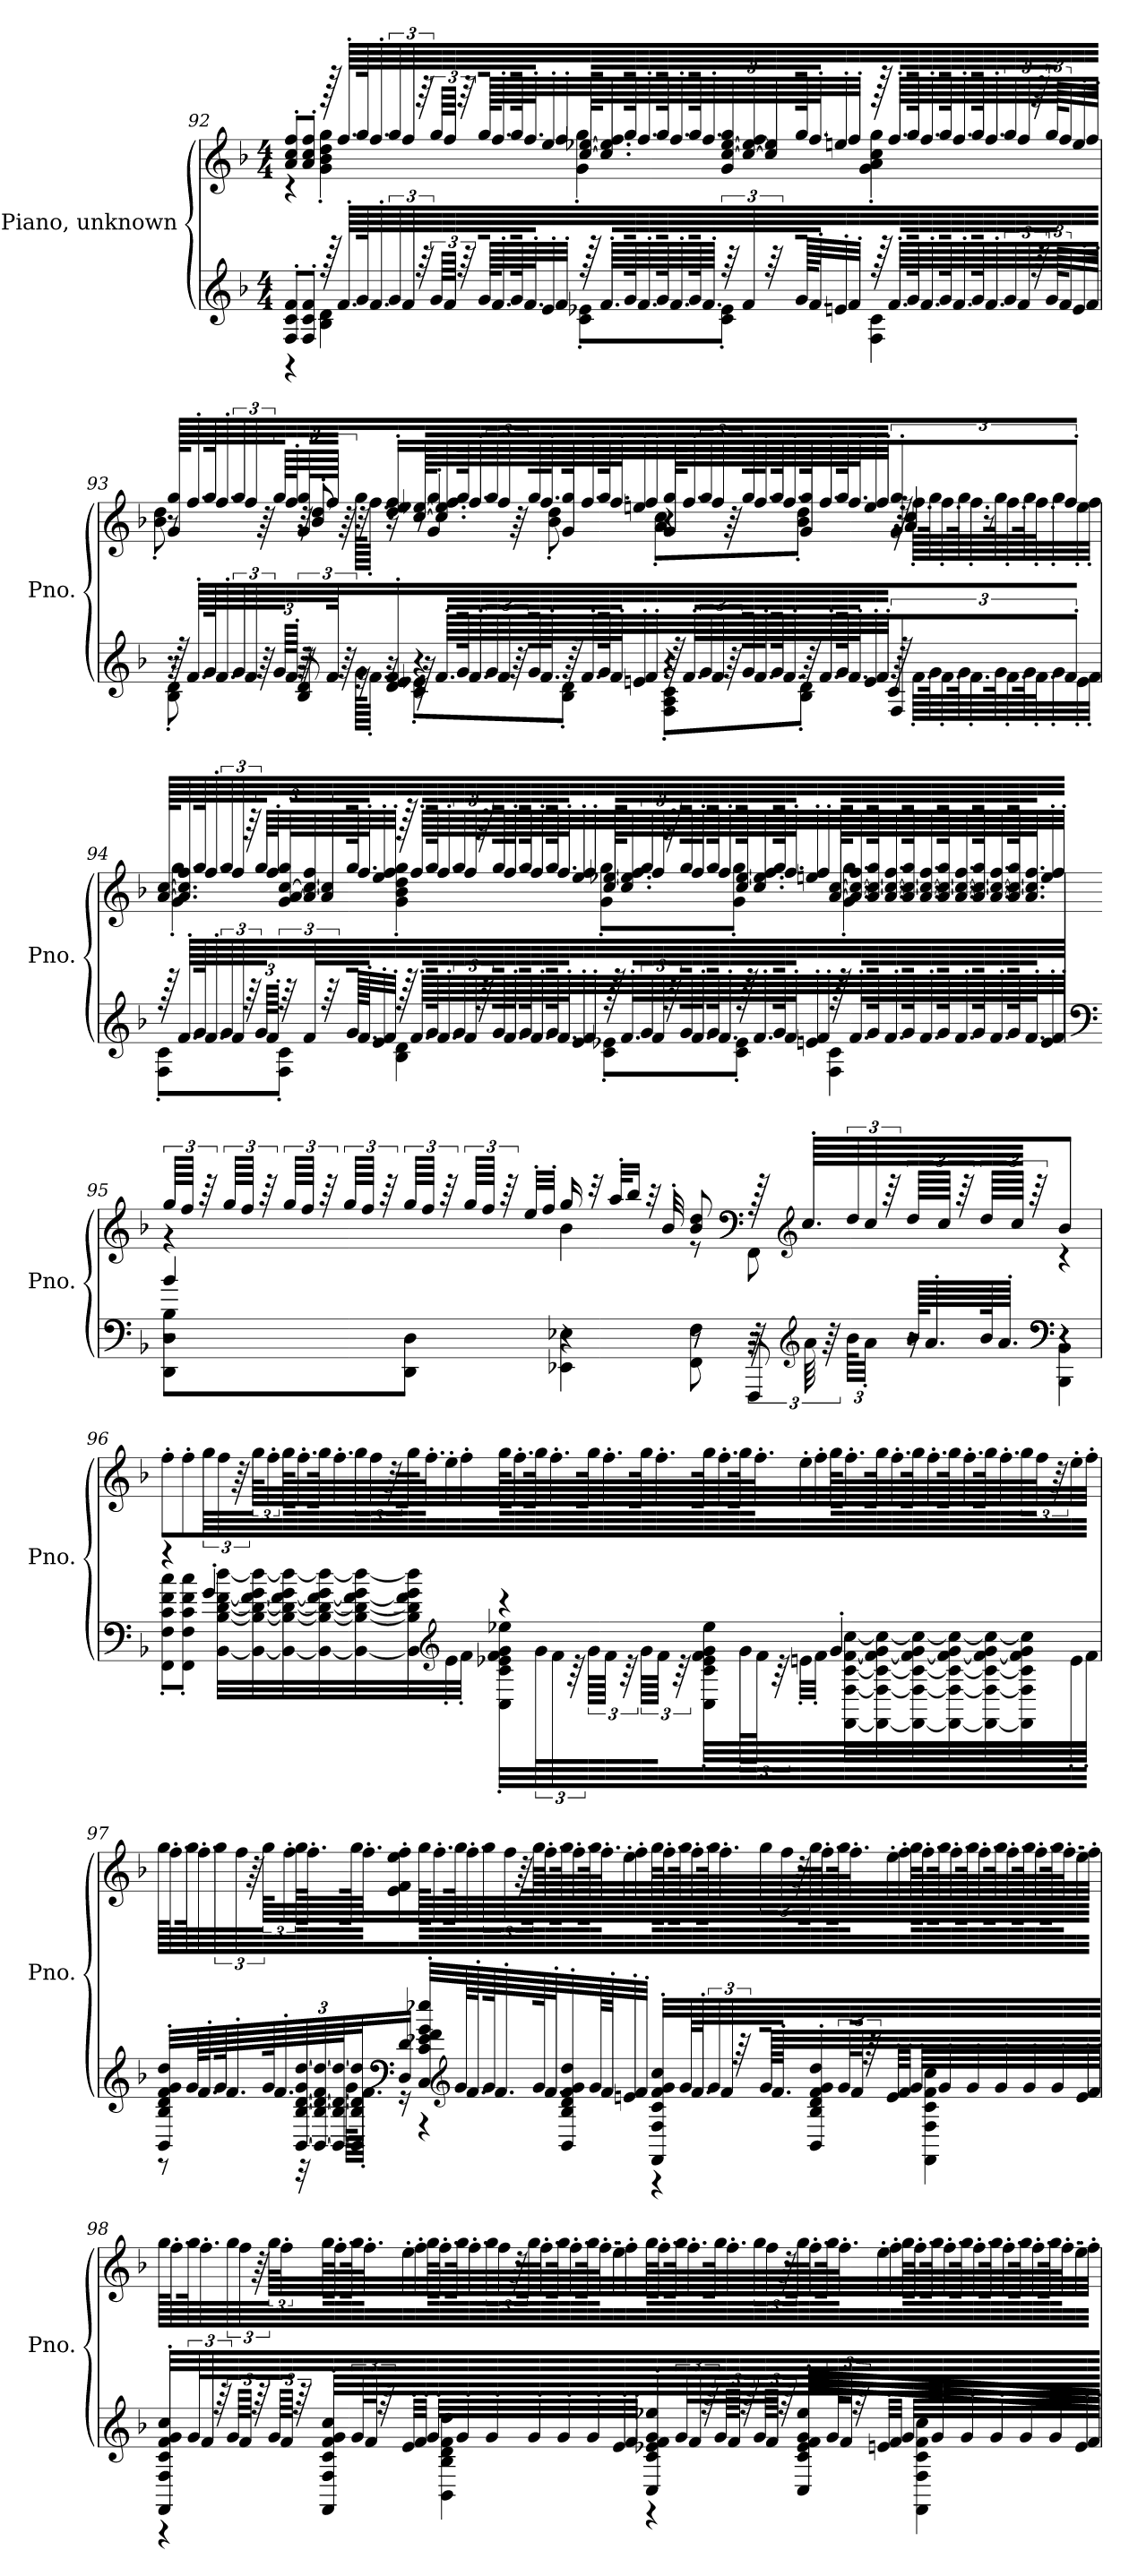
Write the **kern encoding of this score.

**kern	**kern
*part1	*part1
*staff2	*staff1
*I"Piano, unknown	*
*I'Pno.	*
!!LO:LB:g=z
*clefG2	*clefG2
*k[b-]	*k[b-]
*M4/4	*M4/4
=92	=92
*^	*^
8F/' 8c/' 8f/'L	4r	8a/' 8cc/' 8ff/'L	4r
8F/' 8c/' 8f/'J	.	8a/' 8cc/' 8ff/'J	.
128r	4B-\ 4d\	128r	4g\' 4b-\' 4dd\' 4gg\'
64.f'/LLLL	.	64.ff'/LLLL	.
128g/K	.	128gg/K	.
64.f'/	.	64.ff'/	.
96g/	.	96gg/	.
96f/JJJJ	.	96ff/JJJJ	.
96r	.	96r	.
96g/LLLL	.	96gg/LLLL	.
96f/JJJJ	.	96ff/JJJJ	.
96r	.	96r	.
128g/KLLLL	.	128gg/KLLLL	.
64.f'/	.	64.ff'/	.
128g/K	.	128gg/K	.
64.f'/J	.	64.ff'/J	.
32e'/	.	32ee'/	.
32f'/JJJ	.	32ff'/	.
128r	8c\' 8e-X\'L	[128cc/ [128ee-X/KL	4g\' 4gg\'
64.f'/LLLL	.	64.cc/] 64.ee-/] 64.ff/	.
128g/K	.	128gg/K	.
64.f'/	.	64.ff'/	.
128g/K	.	128gg/K	.
64.f'/	.	64.ff'/	.
128g/K	.	128gg/K	.
64.f'/JJJJ	.	64.ff'/	.
*	*	*Xbrackettup	*
96r	8c\' 8e-\'J	96g/ [96cc/ [96ee-/ 96gg/	.
96f/	.	96cc/_ 96ee-/_ 96ff/	.
96r	.	96cc/] 96ee-/]	.
128g/KLLLL	.	128gg/K	.
64.f'/J	.	64.ff'/J	.
32en'/	.	32een'/	.
32f'/JJJ	.	32ff'/JJJ	.
128r	4F\ 4c\	128r	4g\' 4a\' 4cc\' 4gg\'
64.f'/LLLL	.	64.ff'/LLLL	.
128g/K	.	128gg/K	.
64.f'/	.	64.ff'/	.
128g/K	.	128gg/K	.
64.f'/	.	64.ff'/	.
128g/K	.	128gg/K	.
64.f'/	.	64.ff'/	.
*	*	*brackettup	*
96g/	.	96gg/	.
96f/JJJJ	.	96ff/JJJJ	.
96r	.	96r	.
96g/KLLL	.	96gg/KLLL	.
48f'/	.	48ff'/	.
32e'/	.	32ee'/	.
32f'/JJJ	.	32ff'/JJJ	.
!!LO:LB:g=z
=93	=93	=93	=93
*	*^	*	*^
128r	8B-\' 8d\'	8r	128g/ 128gg/KLLLL	8b-\' 8dd\'	8r
64.f'/LLLL	.	.	64.ff'/	.	.
128g/K	.	.	128gg/K	.	.
64.f'/	.	.	64.ff'/	.	.
96g/	.	.	96gg/	.	.
96f/JJJJ	.	.	96ff/JJJJ	.	.
96r	.	.	96r	.	.
96g/KLLL	.	.	96gg/KLLL	.	.
48f'/JJJ	.	.	48ff'/	.	.
96r	32r	8B-/' 8d/'	96g/ 96gg/L	32r	8b-/' 8dd/'
96f/	.	.	96ff/JJJJ	.	.
96r	.	.	96r	.	.
32r	128g\KLLLL	.	32r	128gg\KLLLL	.
.	64.f'\JJJJ	.	.	64.ff'\JJJJ	.
16d/' 16e/' 16f/'	16r	.	16dd/' 16ee/' 16ff/'LL	16r	.
128r	8c\' 8e-X\'L	4r	[128cc/ [128ee-X/KLL	8r	4g/' 4gg/'
64.f'/LLLL	.	.	64.cc/] 64.ee-/] 64.ff/	.	.
128g/K	.	.	128gg/K	.	.
64.f'/	.	.	64.ff'/	.	.
96g/	.	.	96gg/	.	.
96f/JJJJ	.	.	96ff/JJJJ	.	.
96r	.	.	96r	.	.
128g/KLLLL	.	.	128gg/KLLLL	.	.
64.f'/JJJJ	.	.	64.ff'/	.	.
128r	8B-\' 8d\'J	.	128g/ 128gg/K	8b-\' 8dd\'	.
64.f'/LLLL	.	.	64.ff'/	.	.
128g/K	.	.	128gg/K	.	.
64.f'/J	.	.	64.ff'/J	.	.
32en'/	.	.	32een'/	.	.
32f'/JJJ	.	.	32ff'/	.	.
128r	8F\' 8A\' 8c\'L	4r	128g/ 128gg/KL	8a\' 8cc\'L	4r
64.f'/LLLL	.	.	64.ff'/	.	.
96g/	.	.	96gg/	.	.
96f/JJJJ	.	.	96ff/JJJJ	.	.
96r	.	.	96r	.	.
128g/KLLLL	.	.	128gg/KLLLL	.	.
64.f'/	.	.	64.ff'/	.	.
128g/K	.	.	128gg/K	.	.
64.f'/JJJJ	.	.	64.ff'/	.	.
128r	8B-\' 8d\'J	.	128g/ 128gg/K	8b-\' 8dd\'J	.
64.f'/LLLL	.	.	64.ff'/	.	.
128g/K	.	.	128gg/K	.	.
64.f'/J	.	.	64.ff'/J	.	.
32e'/	.	.	32ee'/	.	.
32f'/JJJ	.	.	32ff'/JJ	.	.
6F/	128r	4c/	12g/' 12gg/'J	128r	4a/ 4cc/
.	64.f'\LLLL	.	.	64.ff'\LLLL	.
.	128g\K	.	.	128gg\K	.
.	64.f'\	.	.	64.ff'\	.
.	128g\K	.	.	128gg\K	.
.	64.f'\	.	.	64.ff'\	.
.	.	.	12r	.	.
.	128g\K	.	.	128gg\K	.
.	64.f'\	.	.	64.ff'\	.
.	128g\K	.	.	128gg\K	.
.	64.f'\J	.	.	64.ff'\J	.
.	32g'\	.	.	32gg'\	.
12f'/	.	.	12ff'/	.	.
.	32e'\	.	.	32ee'\	.
.	32f'\JJJ	.	.	32ff'\JJJ	.
*	*v	*v	*	*	*
*	*	*	*v	*v
!!LO:PB:g=z
=94	=94	=94	=94
128r	8F\' 8c\'L	[128a/ [128cc/KLLLL	4g\' 4gg\'
64.f'/LLLL	.	64.a/] 64.cc/] 64.ff/	.
128g/K	.	128gg/K	.
64.f'/	.	64.ff'/	.
96g/	.	96gg/	.
96f/JJJJ	.	96ff/JJJJ	.
96r	.	96r	.
96g/KLLL	.	96gg/KLLL	.
48f'/JJJ	.	48ff'/	.
*	*	*Xbrackettup	*
96r	8F\' 8c\'J	96g/ [96a/ [96cc/ 96gg/L	.
96f/	.	96a/_ 96cc/_ 96ff/	.
96r	.	96a/] 96cc/]	.
128g/KLLLL	.	128gg/K	.
64.f'/J	.	64.ff'/J	.
32e'/	.	32ee'/	.
32f'/JJJ	.	32ff'/JJJ	.
128r	4B-\ 4d\	128r	4g\' 4b-\' 4dd\' 4gg\'
64.f'/LLLL	.	64.ff'/LLLL	.
128g/K	.	128gg/K	.
64.f'/	.	64.ff'/	.
*	*	*brackettup	*
96g/	.	96gg/	.
96f/JJJJ	.	96ff/JJJJ	.
96r	.	96r	.
128g/KLLLL	.	128gg/KLLLL	.
64.f'/	.	64.ff'/	.
128g/K	.	128gg/K	.
64.f'/	.	64.ff'/	.
128g/K	.	128gg/K	.
64.f'/J	.	64.ff'/J	.
32e'/	.	32ee'/	.
32f'/JJJ	.	32ff'/	.
128r	8c\' 8e-X\'L	[128cc/ [128ee-X/KL	8g\' 8gg\'L
64.f'/LLLL	.	64.cc/] 64.ee-/] 64.ff/	.
96g/	.	96gg/	.
96f/JJJJ	.	96ff/JJJJ	.
96r	.	96r	.
128g/KLLLL	.	128gg/KLLLL	.
64.f'/	.	64.ff'/	.
128g/K	.	128gg/K	.
64.f'/JJJJ	.	64.ff'/	.
128r	8c\' 8e-\'J	[128cc/ [128ee-/K	8g\' 8gg\'J
64.f'/LLLL	.	64.cc/] 64.ee-/] 64.ff/	.
128g/K	.	128gg/K	.
64.f'/J	.	64.ff'/J	.
32en'/	.	32een'/	.
32f'/JJJ	.	32ff'/	.
128r	4F\ 4c\	[128a/ [128cc/KL	4g\' 4gg\'
64.f'/LLLL	.	64.a/_ 64.cc/_ 64.ff/	.
128g/K	.	128a/_ 128cc/_ 128gg/K	.
64.f'/	.	64.a/_ 64.cc/_ 64.ff/	.
128g/K	.	128a/_ 128cc/_ 128gg/K	.
64.f'/	.	64.a/_ 64.cc/_ 64.ff/	.
128g/K	.	128a/_ 128cc/_ 128gg/K	.
64.f'/	.	64.a/_ 64.cc/_ 64.ff/	.
128g/K	.	128a/_ 128cc/_ 128gg/K	.
64.f'/	.	64.a/_ 64.cc/_ 64.ff/	.
128g/K	.	128a/_ 128cc/_ 128gg/K	.
64.f'/J	.	64.a/] 64.cc/] 64.ff/J	.
32e'/	.	32ee'/	.
32f'/JJJ	.	32ff'/JJJ	.
*v	*v	*	*
!!LO:LB:g=z	!!
=95	=95	=95
*clefF4	*	*
*^	*	*
*	*^	*	*
4b-/	8DD\ 8D\ 8B-\L	2r	96gg/LLLL	4r
.	.	.	96ff/JJJJ	.
.	.	.	96r	.
.	.	.	96gg/LLLL	.
.	.	.	96ff/JJJJ	.
.	.	.	96r	.
.	.	.	96gg/LLLL	.
.	.	.	96ff/JJJJ	.
.	.	.	96r	.
.	.	.	96gg/LLLL	.
.	.	.	96ff/JJJJ	.
.	.	.	96r	.
.	8DD\ 8D\J	.	96gg/LLLL	.
.	.	.	96ff/JJJJ	.
.	.	.	96r	.
.	.	.	96gg/LLLL	.
.	.	.	96ff/JJJJ	.
.	.	.	96r	.
.	.	.	32ee'/LLL	.
.	.	.	32ff'/JJJ	.
4r	4EE-X\ 4E-X\	.	16gg/	4b-\
.	.	.	32r	.
.	.	.	32aa'/KLL	.
.	.	.	16bb-/JJ	.
.	.	.	32r	.
.	.	.	32b-'/	.
8r	8FF\ 8F\	8r	8b-/ 8dd/	8r
*	*	*	*clefF4	*
16r	96r	8FFF/	128r	8FF\
*	*	*	*clefG2	*
.	.	.	64.cc'/LLLL	.
*clefG2	*	*	*	*
.	96a\	.	.	.
.	96r	.	.	.
.	96b-\KLLL	.	96dd/	.
.	48a'\JJJ	.	96cc/JJJJ	.
.	.	.	96r	.
128b-/KLLLL	16r	.	96dd/LLLL	.
64.a'/	.	.	.	.
.	.	.	96cc/JJJJ	.
.	.	.	96r	.
128b-/K	.	.	96dd/LLLL	.
64.a'/JJJJ	.	.	.	.
.	.	.	96cc/JJJJ	.
.	.	.	96r	.
*clefF4	*	*	*	*
4r	4BBB-\ 4BB-\	4r	4b-/	4r
*	*v	*v	*	*
*	*	*v	*v
!!LO:LB:g=z
=96	=96	=96
4r	8FF\' 8F\' 8c\' 8f\' 8cc\'L	8ff'\L
.	8FF\' 8F\' 8c\' 8f\' 8cc\'J	8ff'\
4g'/	[32BB-\ [32B-\ [32d\ [32f\ [32dd\LLL	96gg\LLL
.	.	96ff\JJJJ
.	.	96r
.	32BB-\_ 32B-\_ 32d\_ 32f\_ 32g\ 32dd\_	96gg\KLLL
.	.	48ff'\
.	32BB-\_ 32B-\_ 32d\_ 32f\_ 32g\ 32dd\_	128gg\KL
.	.	64.ff'\
.	32BB-\_ 32B-\_ 32d\_ 32f\_ 32g\ 32dd\_	128gg\K
.	.	64.ff'\
.	32BB-\_ 32B-\_ 32d\_ 32f\_ 32g\ 32dd\_	96gg\
.	.	96ff\JJJJ
.	.	96r
.	32BB-\] 32B-\] 32d\] 32f\] 32g\ 32dd\]	128gg\KLLLL
.	.	64.ff'\J
*clefG2	*	*
.	32e'\	32ee'\
.	32f'\JJJ	32ff'\
4r	32C\' 32c\' 32e-X\' 32f\' 32g\' 32ee-X\'LLL	128gg\KL
.	.	64.ff'\
.	96g\L	128gg\K
.	.	64.ff'\
.	96f\JJJJ	.
.	96r	.
.	96g\LLLL	128gg\K
.	.	64.ff'\
.	96f\JJJJ	.
.	96r	.
.	96g\LLLL	128gg\K
.	.	64.ff'\
.	96f\JJJJ	.
.	96r	.
.	32C\' 32c\' 32e-\' 32f\' 32g\' 32ee-\'LLL	128gg\K
.	.	64.ff'\
.	96g\L	128gg\K
.	.	64.ff'\J
.	96f\JJJJ	.
.	96r	.
.	32en'\LLL	32ee'\
.	32f'\JJJ	32ff'\
4g'/	[32FF\ [32F\ [32c\ [32f\ [32cc\LLL	128gg\KL
.	.	64.ff'\
.	32FF\_ 32F\_ 32c\_ 32f\_ 32g\ 32cc\_	128gg\K
.	.	64.ff'\
.	32FF\_ 32F\_ 32c\_ 32f\_ 32g\ 32cc\_	128gg\K
.	.	64.ff'\
.	32FF\_ 32F\_ 32c\_ 32f\_ 32g\ 32cc\_	128gg\K
.	.	64.ff'\
.	32FF\_ 32F\_ 32c\_ 32f\_ 32g\ 32cc\_	128gg\K
.	.	64.ff'\
.	32FF\] 32F\] 32c\] 32f\] 32g\ 32cc\]	96gg\
.	.	96ff\JJJJ
.	.	96r
.	32e'\	32ee'\LLL
.	32f'\JJJ	32ff'\JJJ
!!LO:LB:g=z
=97	=97	=97
32BB-/' 32B-/' 32d/' 32f/' 32g/' 32dd/'LLL	8r	128gg\KLLLL
.	.	64.ff'\
128g/KL	.	128gg\K
64.f'/	.	64.ff'\
128g/K	.	96gg\
64.f'/	.	.
.	.	96ff\JJJJ
.	.	96r
128g/K	.	96gg\KLLL
64.f'/	.	.
.	.	48ff'\
*Xbrackettup	*	*
[96BB-/ [96B-/ [96d/ 96g/ [96dd/	32r	128gg\KL
.	.	64.ff'\
96BB-/_ 96B-/_ 96d/_ 96f/ 96dd/_	.	.
96BB-/_ 96B-/_ 96d/_ 96dd/_J	.	.
32BB-/] 32B-/] 32d/] 32dd/]J	128g\KLLLL	128gg\K
.	64.f'\JJJJ	64.ff'\JJ
*clefF4	*	*
16D/ 16d/JJ	16r	16e\' 16f\' 16ee\' 16ff\'
32C/' 32c/' 32e-X/' 32f/' 32g/' 32ee-X/'LLL	4r	128gg\KLL
.	.	64.ff'\
*clefG2	*	*
128g/KL	.	128gg\K
64.f'/	.	64.ff'\
128g/K	.	96gg\
64.f'/	.	.
.	.	96ff\JJJJ
.	.	96r
128g/K	.	128gg\KLLLL
64.f'/J	.	64.ff'\
32BB-/' 32B-/' 32d/' 32f/' 32g/' 32dd/'	.	128gg\K
.	.	64.ff'\
128g/KL	.	128gg\K
64.f'/J	.	64.ff'\J
32en'/	.	32ee'\
32f'/JJJ	.	32ff'\
32FF/' 32F/' 32c/' 32f/' 32g/' 32cc/'LLL	4r	128gg\KL
.	.	64.ff'\
128g/KL	.	128gg\K
64.f'/	.	64.ff'\
*brackettup	*	*
96g/	.	128gg\K
.	.	64.ff'\
96f/JJJJ	.	.
96r	.	.
128g/KLLLL	.	96gg\
64.f'/J	.	.
.	.	96ff\JJJJ
.	.	96r
32BB-/' 32B-/' 32d/' 32f/' 32g/' 32dd/'	.	128gg\KLLLL
.	.	64.ff'\
96g/L	.	128gg\K
.	.	64.ff'\J
96f/JJJJ	.	.
96r	.	.
32e'/LLL	.	32ee'\
32f'/JJJ	.	32ff'\
32g'/LLL	4FF\ 4F\ 4c\ 4f\ 4cc\	128gg\KL
.	.	64.ff'\
32g'/	.	128gg\K
.	.	64.ff'\
32g'/	.	128gg\K
.	.	64.ff'\
32g'/	.	128gg\K
.	.	64.ff'\
32g'/	.	128gg\K
.	.	64.ff'\
32g'/	.	128gg\K
.	.	64.ff'\J
32e'/	.	32ee'\
32f'/JJJ	.	32ff'\JJJ
!!LO:LB:g=z
=98	=98	=98
32FF/' 32F/' 32c/' 32f/' 32g/' 32cc/'LLL	4r	128gg\KLLLL
.	.	64.ff'\
96g/L	.	128gg\K
.	.	64.ff'\
96f/JJJJ	.	.
96r	.	.
96g/LLLL	.	96gg\
96f/JJJJ	.	96ff\JJJJ
96r	.	96r
96g/LLLL	.	96gg\KLLL
96f/JJJJ	.	48ff'\
96r	.	.
32FF/' 32F/' 32c/' 32f/' 32g/' 32cc/'LLL	.	128gg\KL
.	.	64.ff'\
96g/L	.	128gg\K
.	.	64.ff'\J
96f/JJJJ	.	.
96r	.	.
32e'/LLL	.	32ee'\
32f'/JJJ	.	32ff'\
32g'/LLL	4BB-\ 4B-\ 4d\ 4f\ 4dd\	128gg\KL
.	.	64.ff'\
32g'/	.	128gg\K
.	.	64.ff'\
32g'/	.	96gg\
.	.	96ff\JJJJ
.	.	96r
32g'/	.	128gg\KLLLL
.	.	64.ff'\
32g'/	.	128gg\K
.	.	64.ff'\
32g'/	.	128gg\K
.	.	64.ff'\J
32e'/	.	32ee'\
32f'/JJJ	.	32ff'\
32C/' 32c/' 32e-X/' 32f/' 32g/' 32ee-X/'LLL	4r	128gg\KL
.	.	64.ff'\
96g/L	.	128gg\K
.	.	64.ff'\
96f/JJJJ	.	.
96r	.	.
96g/LLLL	.	128gg\K
.	.	64.ff'\
96f/JJJJ	.	.
96r	.	.
96g/LLLL	.	96gg\
96f/JJJJ	.	96ff\JJJJ
96r	.	96r
32C/' 32c/' 32e-/' 32f/' 32g/' 32ee-/'LLL	.	128gg\KLLLL
.	.	64.ff'\
96g/L	.	128gg\K
.	.	64.ff'\J
96f/JJJJ	.	.
96r	.	.
32en'/LLL	.	32ee'\
32f'/JJJ	.	32ff'\
32g'/LLL	4FF\ 4F\ 4c\ 4f\ 4cc\	128gg\KL
.	.	64.ff'\
32g'/	.	128gg\K
.	.	64.ff'\
32g'/	.	128gg\K
.	.	64.ff'\
32g'/	.	128gg\K
.	.	64.ff'\
32g'/	.	128gg\K
.	.	64.ff'\
32g'/	.	128gg\K
.	.	64.ff'\J
32e'/	.	32ee'\
32f'/JJJ	.	32ff'\JJJ
*v	*v	*
=	=
*-	*-
